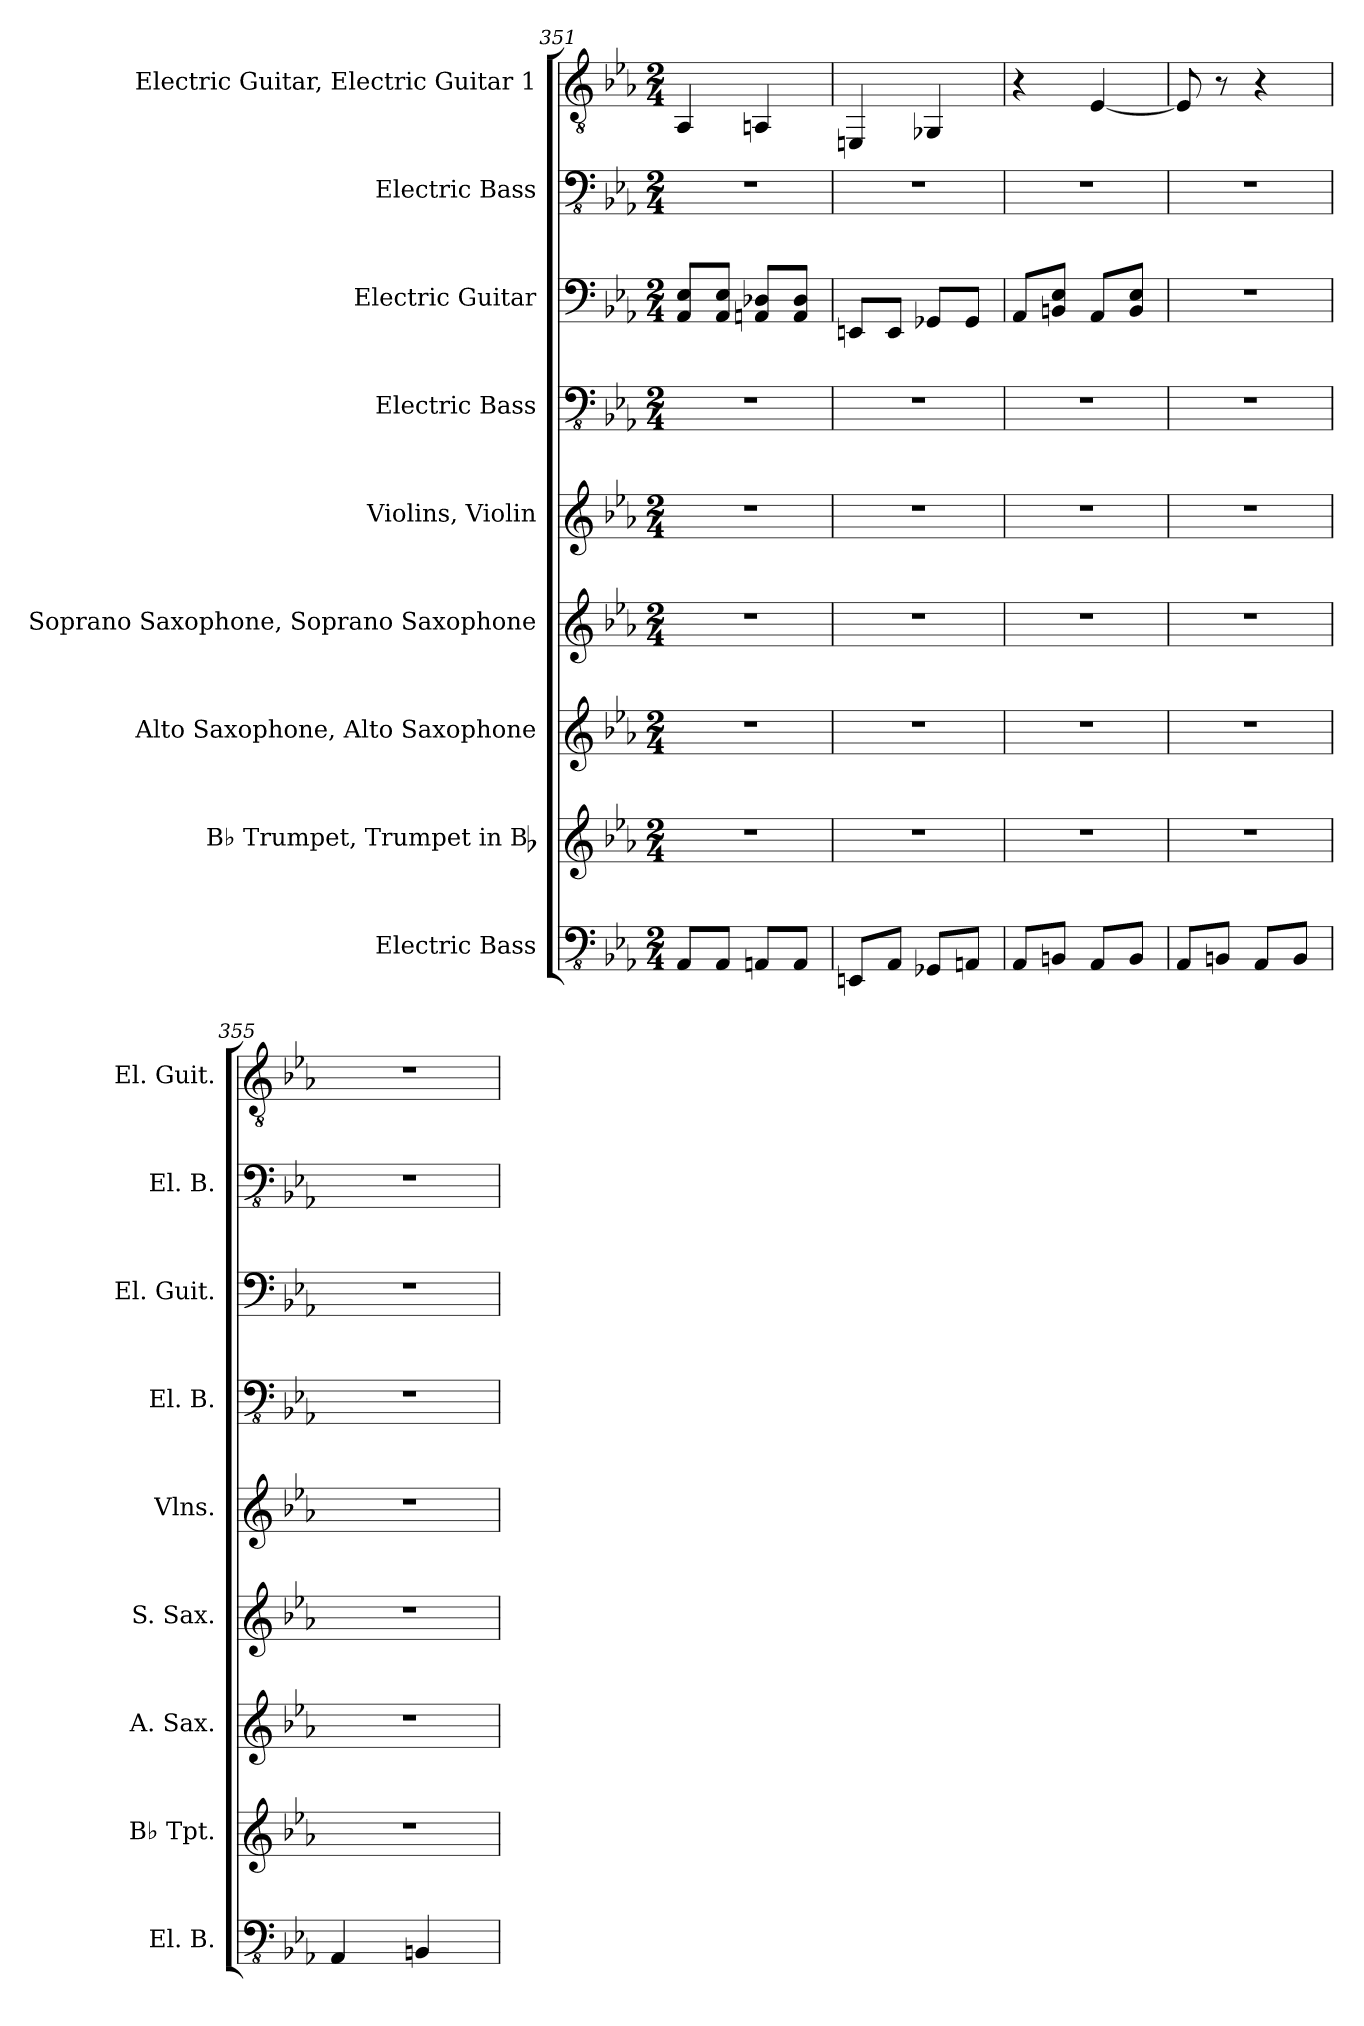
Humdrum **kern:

**kern	**kern	**kern	**kern	**kern	**kern	**kern	**kern	**kern
*part9	*part8	*part7	*part6	*part5	*part4	*part3	*part2	*part1
*staff9	*staff8	*staff7	*staff6	*staff5	*staff4	*staff3	*staff2	*staff1
*I"Electric Bass	*I"B♭ Trumpet, Trumpet in Bb	*I"Alto Saxophone, Alto Saxophone	*I"Soprano Saxophone, Soprano Saxophone	*I"Violins, Violin	*I"Electric Bass	*I"Electric Guitar	*I"Electric Bass	*I"Electric Guitar, Electric Guitar 1
*I'El. B.	*I'B♭ Tpt.	*I'A. Sax.	*I'S. Sax.	*I'Vlns.	*I'El. B.	*I'El. Guit.	*I'El. B.	*I'El. Guit.
*clefFv4	*clefG2	*clefG2	*clefG2	*clefG2	*clefFv4	*clefF4	*clefFv4	*clefGv2
*	*ITrd1c2	*ITrd5c9	*ITrd1c2	*	*	*	*	*
*k[b-e-a-]	*k[b-e-a-d-g-]	*k[b-e-a-d-g-c-]	*k[b-e-a-d-g-]	*k[b-e-a-]	*k[b-e-a-]	*k[b-e-a-]	*k[b-e-a-]	*k[b-e-a-]
*M2/4	*M2/4	*M2/4	*M2/4	*M2/4	*M2/4	*M2/4	*M2/4	*M2/4
=351	=351	=351	=351	=351	=351	=351	=351	=351
8AAA-/L	2r	2r	2r	2r	2r	8AA-/ 8E-/L	2r	4AA-/
8AAA-/J	.	.	.	.	.	8AA-/ 8E-/J	.	.
8AAAn/L	.	.	.	.	.	8AAn/ 8D-X/L	.	4AAn/
8AAA/J	.	.	.	.	.	8AA/ 8D-/J	.	.
=352	=352	=352	=352	=352	=352	=352	=352	=352
8EEEn/L	2r	2r	2r	2r	2r	8EEn/L	2r	4EEn/
8AAA-/J	.	.	.	.	.	8EE/J	.	.
8GGG-X/L	.	.	.	.	.	8GG-X/L	.	4GG-X/
8AAAn/J	.	.	.	.	.	8GG-/J	.	.
=353	=353	=353	=353	=353	=353	=353	=353	=353
8AAA-/L	2r	2r	2r	2r	2r	8AA-/L	2r	4r
8BBBn/J	.	.	.	.	.	8BBn/ 8E-/J	.	.
8AAA-/L	.	.	.	.	.	8AA-/L	.	[4E-/
8BBB/J	.	.	.	.	.	8BB/ 8E-/J	.	.
=354	=354	=354	=354	=354	=354	=354	=354	=354
8AAA-/L	2r	2r	2r	2r	2r	2r	2r	8E-/]
8BBBn/J	.	.	.	.	.	.	.	8r
8AAA-/L	.	.	.	.	.	.	.	4r
8BBB/J	.	.	.	.	.	.	.	.
=355	=355	=355	=355	=355	=355	=355	=355	=355
4AAA-/	2r	2r	2r	2r	2r	2r	2r	2r
4BBBn/	.	.	.	.	.	.	.	.
=	=	=	=	=	=	=	=	=
*-	*-	*-	*-	*-	*-	*-	*-	*-
